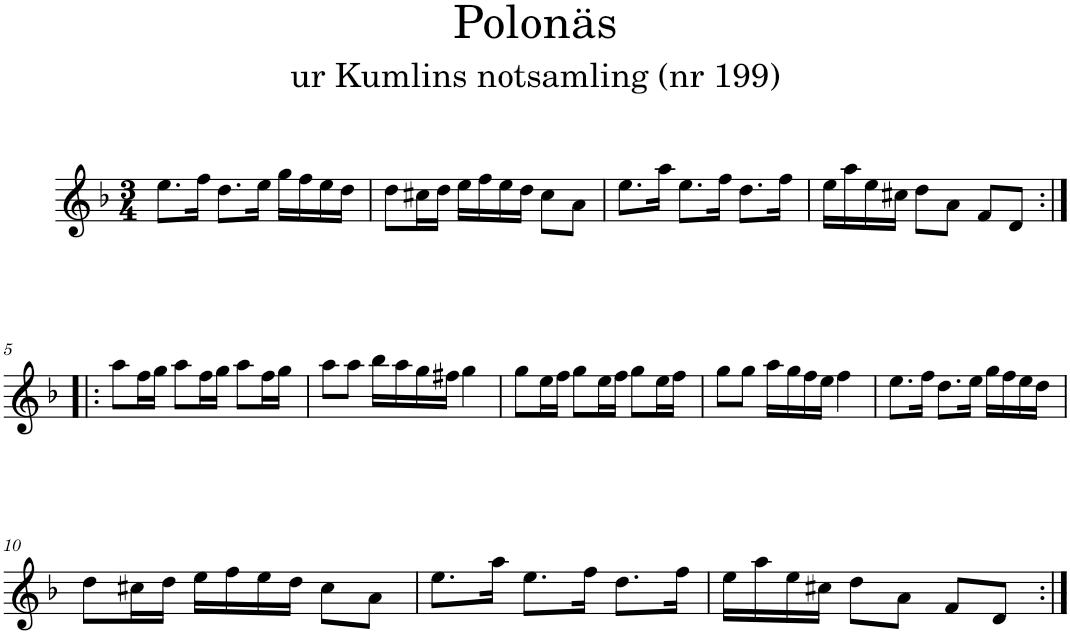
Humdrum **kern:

**kern
*part1
*staff1
*I"Piano
*I'Pno
*clefG2
*k[b-]
*d:
*M3/4
=1
8.ee\L
16ff\Jk
8.dd\L
16ee\Jk
16gg\LL
16ff\
16ee\
16dd\JJ
=2
8dd\L
16cc#X\L
16dd\JJ
16ee\LL
16ff\
16ee\
16dd\JJ
8cc#\L
8a\J
=3
8.ee\L
16aa\Jk
8.ee\L
16ff\Jk
8.dd\L
16ff\Jk
=4
16ee\LL
16aa\
16ee\
16cc#X\JJ
8dd\L
8a\J
8f/L
8d/J
!!LO:LB:g=z
=5:|!|:
8aa\L
16ff\L
16gg\JJ
8aa\L
16ff\L
16gg\JJ
8aa\L
16ff\L
16gg\JJ
=6
8aa\L
8aa\J
16bb-\LL
16aa\
16gg\
16ff#X\JJ
4gg\
=7
8gg\L
16ee\L
16ff\JJ
8gg\L
16ee\L
16ff\JJ
8gg\L
16ee\L
16ff\JJ
=8
8gg\L
8gg\J
16aa\LL
16gg\
16ff\
16ee\JJ
4ff\
=9
8.ee\L
16ff\Jk
8.dd\L
16ee\Jk
16gg\LL
16ff\
16ee\
16dd\JJ
!!LO:LB:g=z
=10
8dd\L
16cc#X\L
16dd\JJ
16ee\LL
16ff\
16ee\
16dd\JJ
8cc#\L
8a\J
=11
8.ee\L
16aa\Jk
8.ee\L
16ff\Jk
8.dd\L
16ff\Jk
=12
16ee\LL
16aa\
16ee\
16cc#X\JJ
8dd\L
8a\J
8f/L
8d/J
=:|!
*-
